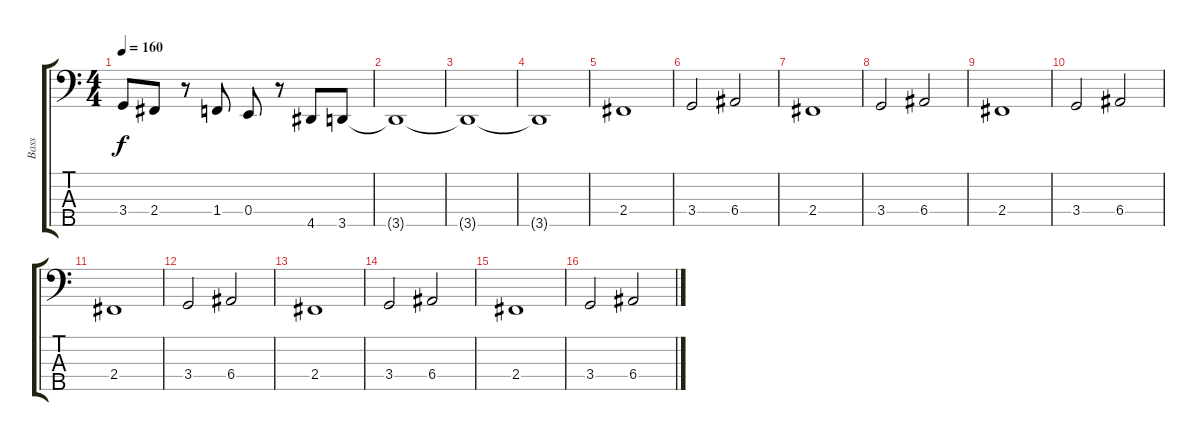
\track ("Bass" "Bass") {instrument electricbassfinger}
\staff {score tabs}
\tuning (G2 D2 A1 E1 B0) {hide}
\ts (4 4)
\tempo 160
\clef f4
\ks c
3.4.8{dy f} 2.4.8 r.8 1.4.8 0.4.8 r.8 4.5.8 3.5.8 |
3.5{t}.1 |
3.5{t}.1 |
3.5{t}.1 |
2.4.1 |
3.4.2 6.4.2 |
2.4.1 |
3.4.2 6.4.2 |
2.4.1 |
3.4.2 6.4.2 |
2.4.1 |
3.4.2 6.4.2 |
2.4.1 |
3.4.2 6.4.2 |
2.4.1 |
3.4.2 6.4.2
